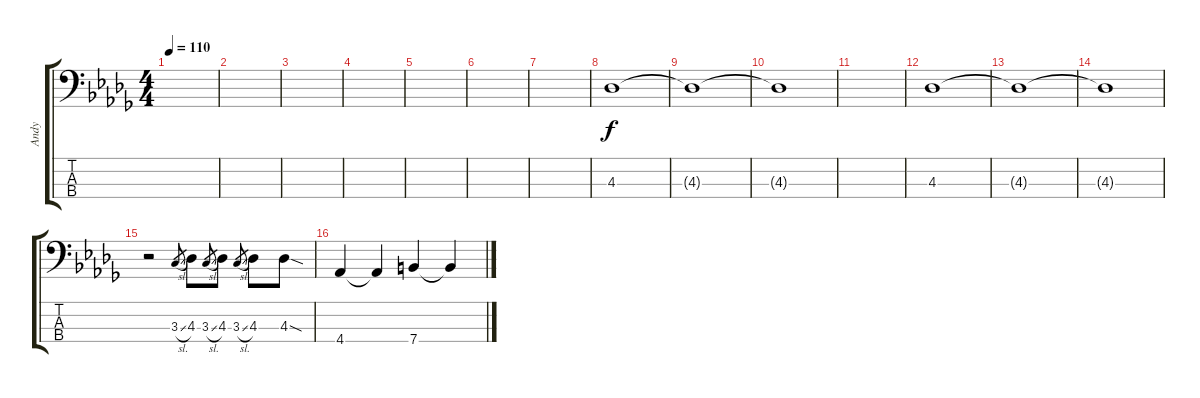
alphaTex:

\track ("Andy" "Andy") {instrument electricbassfinger}
\staff {score tabs}
\tuning (G2 D2 A1 E1) {hide}
\ts (4 4)
\tempo 110
\clef f4
\ks db
|
|
|
|
|
|
|
4.3.1 |
4.3{t}.1 |
4.3{t}.1 |
|
4.3.1 |
4.3{t}.1 |
4.3{t}.1 |
r.2 3.3{sl}.8{gr} 4.3.8 3.3{sl}.8{gr} 4.3.8 3.3{sl}.8{gr} 4.3.8 4.3{sod}.8 |
4.4.4 4.4{t}.4 7.4.4 7.4{t}.4
